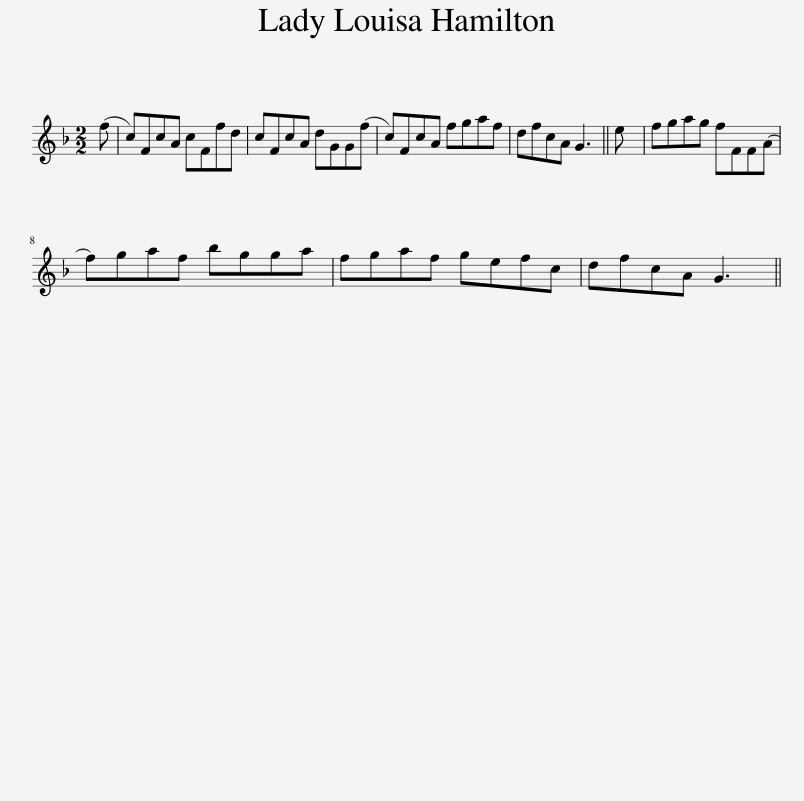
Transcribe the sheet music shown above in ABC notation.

X:1
L:1/8
M:2/2
I:linebreak $
K:F
V:1 treble
V:1
 (f | c)FcA cFfd | cFcA dGG(f | c)FcA fgaf | dfcA G3 || %5
 e | fgag fFF(A |$ f)gaf bgga | fgaf gefc | dfcA G3 || %10
